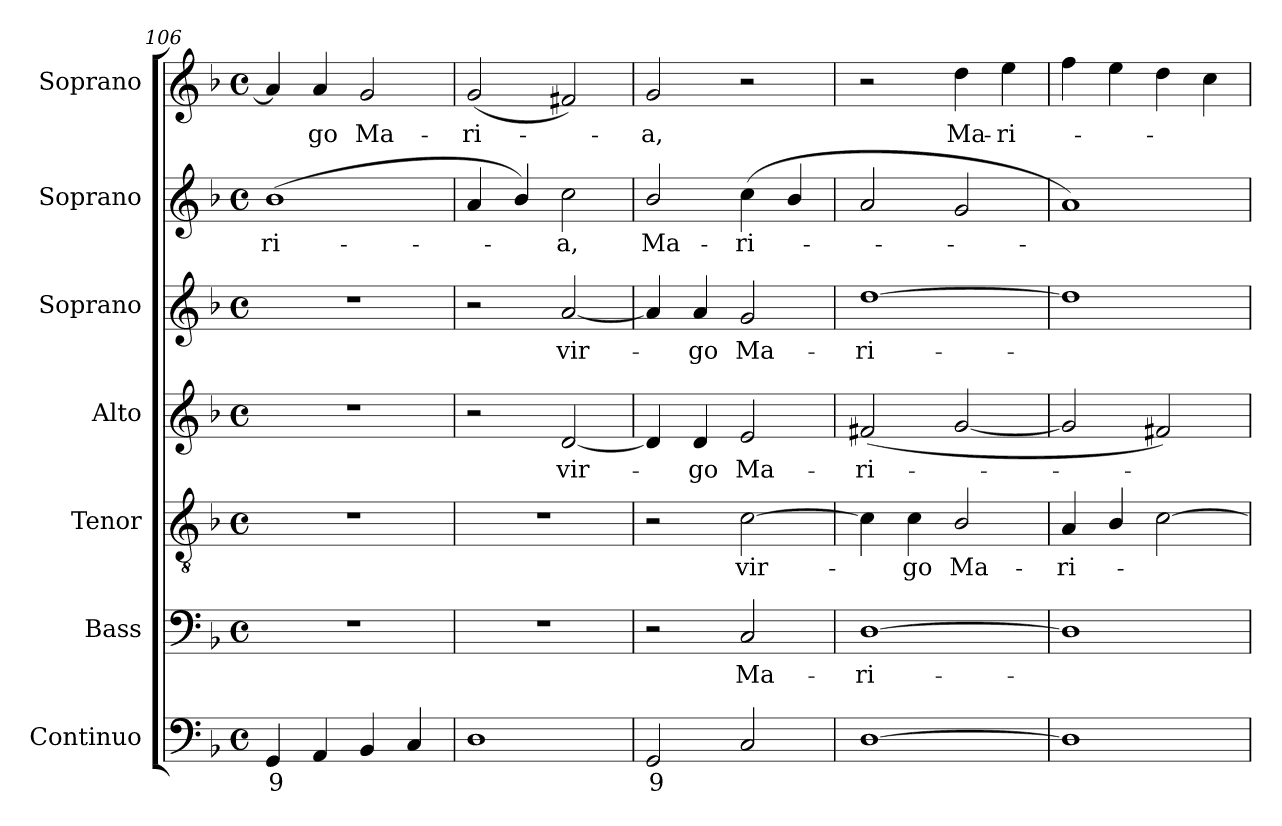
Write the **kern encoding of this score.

**kern	**text	**kern	**text	**kern	**text	**kern	**text	**kern	**text	**kern	**text	**kern	**text
*part7	*part7	*part6	*part6	*part5	*part5	*part4	*part4	*part3	*part3	*part2	*part2	*part1	*part1
*staff7	*staff7	*staff6	*staff6	*staff5	*staff5	*staff4	*staff4	*staff3	*staff3	*staff2	*staff2	*staff1	*staff1
*I"Continuo	*	*I"Bass	*	*I"Tenor	*	*I"Alto	*	*I"Soprano	*	*I"Soprano	*	*I"Soprano	*
*I'Cont.	*	*I'B.	*	*I'T.	*	*I'A.	*	*I'S.	*	*I'S.	*	*I'S.	*
!!LO:PB:g=z
*clefF4	*	*clefF4	*	*clefGv2	*	*clefG2	*	*clefG2	*	*clefG2	*	*clefG2	*
*	*	*	*	*ITrd7c12	*	*	*	*	*	*	*	*	*
*k[b-]	*	*k[b-]	*	*k[b-]	*	*k[b-]	*	*k[b-]	*	*k[b-]	*	*k[b-]	*
*F:	*	*F:	*	*F:	*	*F:	*	*F:	*	*F:	*	*F:	*
*M4/4	*	*M4/4	*	*M4/4	*	*M4/4	*	*M4/4	*	*M4/4	*	*M4/4	*
*met(c)	*	*met(c)	*	*met(c)	*	*met(c)	*	*met(c)	*	*met(c)	*	*met(c)	*
=106	=106	=106	=106	=106	=106	=106	=106	=106	=106	=106	=106	=106	=106
!	!LO:LY:b:color=#000000	!	!	!	!	!	!	!	!	!	!	!	!
!	!	!	!	!	!	!	!	!	!	!	!LO:LY:b:color=#000000	!	!
4GGi/	9	1r	.	1r	.	1r	.	1r	.	(1b-i	-ri-	4ai/]	.
!	!	!	!	!	!	!	!	!	!	!	!	!	!LO:LY:b:color=#000000
4AAi/	.	.	.	.	.	.	.	.	.	.	.	4ai/	-go
!	!	!	!	!	!	!	!	!	!	!	!	!	!LO:LY:b:color=#000000
4BB-i/	.	.	.	.	.	.	.	.	.	.	.	2gi/	Ma-
4Ci/	.	.	.	.	.	.	.	.	.	.	.	.	.
=107	=107	=107	=107	=107	=107	=107	=107	=107	=107	=107	=107	=107	=107
!	!	!	!	!	!	!	!	!	!	!	!	!	!LO:LY:b:color=#000000
1Di	.	1r	.	1r	.	2r	.	2r	.	4ai/	.	(2gi/	-ri-
.	.	.	.	.	.	.	.	.	.	4b-i/)	.	.	.
!	!	!	!	!	!	!	!LO:LY:b:color=#000000	!	!	!	!	!	!
!	!	!	!	!	!	!	!	!	!LO:LY:b:color=#000000	!	!	!	!
!	!	!	!	!	!	!	!	!	!	!	!LO:LY:b:color=#000000	!	!
.	.	.	.	.	.	[2di/	vir-	[2ai/	vir-	2cci\	-a,	2f#Xi/)	.
=108	=108	=108	=108	=108	=108	=108	=108	=108	=108	=108	=108	=108	=108
!	!LO:LY:b:color=#000000	!	!	!	!	!	!	!	!	!	!	!	!
!	!	!	!	!	!	!	!	!	!	!	!LO:LY:b:color=#000000	!	!
!	!	!	!	!	!	!	!	!	!	!	!	!	!LO:LY:b:color=#000000
2GGi/	9	2r	.	2r	.	4di/]	.	4ai/]	.	2b-i/	Ma-	2gi/	-a,
!	!	!	!	!	!	!	!LO:LY:b:color=#000000	!	!	!	!	!	!
!	!	!	!	!	!	!	!	!	!LO:LY:b:color=#000000	!	!	!	!
.	.	.	.	.	.	4di/	-go	4ai/	-go	.	.	.	.
!	!	!	!LO:LY:b:color=#000000	!	!	!	!	!	!	!	!	!	!
!	!	!	!	!	!LO:LY:b:color=#000000	!	!	!	!	!	!	!	!
!	!	!	!	!	!	!	!LO:LY:b:color=#000000	!	!	!	!	!	!
!	!	!	!	!	!	!	!	!	!LO:LY:b:color=#000000	!	!	!	!
!	!	!	!	!	!	!	!	!	!	!	!LO:LY:b:color=#000000	!	!
2Ci/	.	2Ci/	Ma-	[2Ci\	vir-	2ei/	Ma-	2gi/	Ma-	(4cci\	-ri-	2r	.
.	.	.	.	.	.	.	.	.	.	4b-i/	.	.	.
=109	=109	=109	=109	=109	=109	=109	=109	=109	=109	=109	=109	=109	=109
!	!	!	!LO:LY:b:color=#000000	!	!	!	!	!	!	!	!	!	!
!	!	!	!	!	!	!	!LO:LY:b:color=#000000	!	!	!	!	!	!
!	!	!	!	!	!	!	!	!	!LO:LY:b:color=#000000	!	!	!	!
[1Di	.	[1Di	-ri-	4Ci\]	.	(2f#Xi/	-ri-	[1ddi	-ri-	2ai/	.	2r	.
!	!	!	!	!	!LO:LY:b:color=#000000	!	!	!	!	!	!	!	!
.	.	.	.	4Ci\	-go	.	.	.	.	.	.	.	.
!	!	!	!	!	!LO:LY:b:color=#000000	!	!	!	!	!	!	!	!
!	!	!	!	!	!	!	!	!	!	!	!	!	!LO:LY:b:color=#000000
.	.	.	.	2BB-i/	Ma-	[2gi/	.	.	.	2gi/	.	4ddi\	Ma-
!	!	!	!	!	!	!	!	!	!	!	!	!	!LO:LY:b:color=#000000
.	.	.	.	.	.	.	.	.	.	.	.	4eei\	-ri-
=110	=110	=110	=110	=110	=110	=110	=110	=110	=110	=110	=110	=110	=110
!	!	!	!	!	!LO:LY:b:color=#000000	!	!	!	!	!	!	!	!
1Di]	.	1Di]	.	4AAi/	-ri-	2gi/]	.	1ddi]	.	1ai)	.	4ffi\	.
.	.	.	.	4BB-i/	.	.	.	.	.	.	.	4eei\	.
.	.	.	.	[2Ci\	.	2f#Xi/)	.	.	.	.	.	4ddi\	.
.	.	.	.	.	.	.	.	.	.	.	.	4cci\	.
=	=	=	=	=	=	=	=	=	=	=	=	=	=
*-	*-	*-	*-	*-	*-	*-	*-	*-	*-	*-	*-	*-	*-
